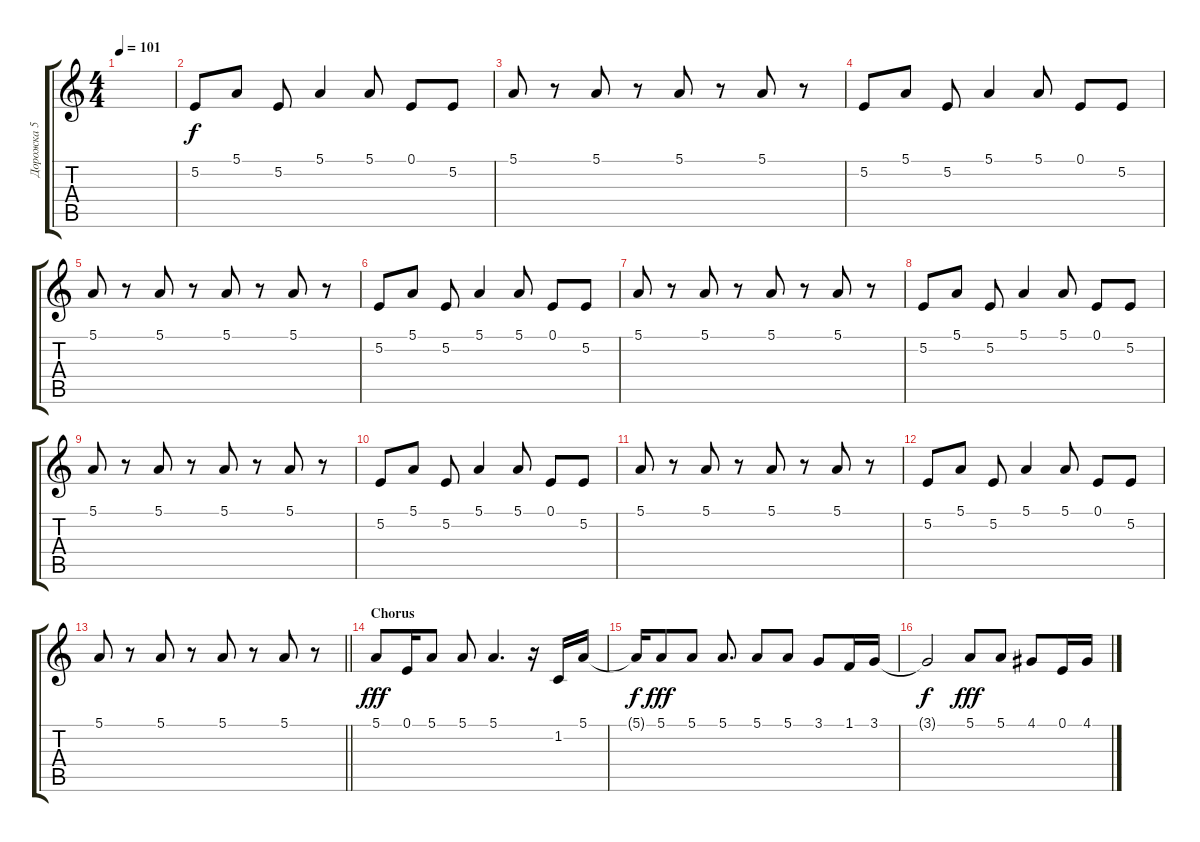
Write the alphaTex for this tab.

\track ("Дорожка 5" "Дорожка 5") {instrument altosax}
\staff {score tabs}
\tuning (E4 B3 G3 D3 A2 E2) {hide}
\ts (4 4)
\tempo 101
\clef g2
\ks c
|
5.2.8 5.1.8 5.2.8 5.1.4 5.1.8 0.1.8 5.2.8 |
5.1.8 r.8 5.1.8 r.8 5.1.8 r.8 5.1.8 r.8 |
5.2.8 5.1.8 5.2.8 5.1.4 5.1.8 0.1.8 5.2.8 |
5.1.8 r.8 5.1.8 r.8 5.1.8 r.8 5.1.8 r.8 |
5.2.8 5.1.8 5.2.8 5.1.4 5.1.8 0.1.8 5.2.8 |
5.1.8 r.8 5.1.8 r.8 5.1.8 r.8 5.1.8 r.8 |
5.2.8 5.1.8 5.2.8 5.1.4 5.1.8 0.1.8 5.2.8 |
5.1.8 r.8 5.1.8 r.8 5.1.8 r.8 5.1.8 r.8 |
5.2.8 5.1.8 5.2.8 5.1.4 5.1.8 0.1.8 5.2.8 |
5.1.8 r.8 5.1.8 r.8 5.1.8 r.8 5.1.8 r.8 |
5.2.8 5.1.8 5.2.8 5.1.4 5.1.8 0.1.8 5.2.8 |
\barLineRight lightlight
5.1.8 r.8 5.1.8 r.8 5.1.8 r.8 5.1.8 r.8 |
\section ("" "Chorus")
5.1.8{dy fff} 0.1.16 5.1.8 5.1.8 5.1.4{d} r.16 1.2.16 5.1.16 |
5.1{t}.16{dy f} 5.1.8{dy fff} 5.1.8 5.1.8{d} 5.1.8 5.1.8 3.1.8 1.1.16 3.1.16 |
3.1{t}.2{dy f} 5.1.8{dy fff} 5.1.8 4.1.8 0.1.16 4.1.16
